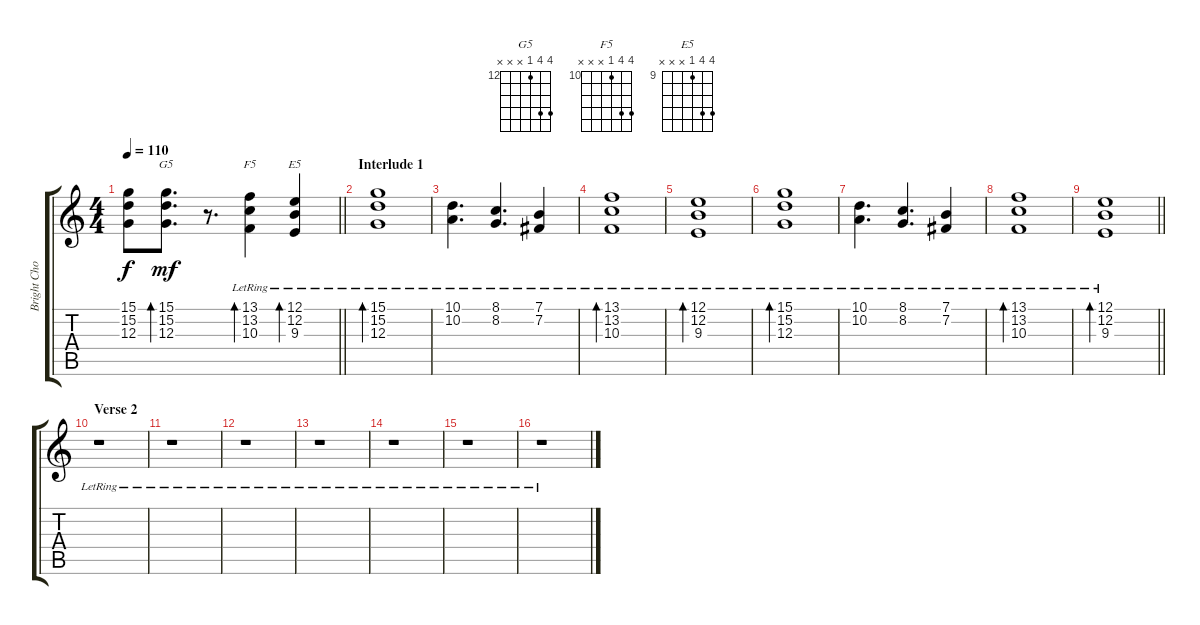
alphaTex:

\track ("Bright Chords" "Bright Cho") {instrument vibraphone}
\staff {score tabs}
\tuning (E4 B3 G3 D3 A2 E2) {hide}
\chord ("G5" 15 15 12 x x x) {firstfret 12}
\chord ("F5" 13 13 10 x x x) {firstfret 10}
\chord ("E5" 12 12 9 x x x) {firstfret 9}
\ts (4 4)
\tempo 110
\clef g2
\barLineRight lightlight
\ks c
(15.1{t} 15.2{t} 12.3{t}).8{dy f} (15.1 15.2 12.3).8{d bd 30 ch "G5" dy mf} r.8{d} (13.1{lr} 13.2{lr} 10.3{lr}).4{bd 30 ch "F5"} (12.1{lr} 12.2{lr} 9.3{lr}).4{bd 30 ch "E5"} |
\section ("" "Interlude 1")
(15.1{lr} 15.2{lr} 12.3{lr}).1{bd 30} |
(10.1{lr} 10.2{lr}).4{d} (8.1{lr} 8.2{lr}).4{d} (7.1{lr} 7.2{lr}).4 |
(13.1{lr} 13.2{lr} 10.3{lr}).1{bd 30} |
(12.1{lr} 12.2{lr} 9.3{lr}).1{bd 30} |
(15.1{lr} 15.2{lr} 12.3{lr}).1{bd 30} |
(10.1{lr} 10.2{lr}).4{d} (8.1{lr} 8.2{lr}).4{d} (7.1{lr} 7.2{lr}).4 |
(13.1{lr} 13.2{lr} 10.3{lr}).1{bd 30} |
\barLineRight lightlight
(12.1{lr} 12.2{lr} 9.3{lr}).1{bd 30} |
\section ("" "Verse 2")
r.1 |
r.1 |
r.1 |
r.1 |
r.1 |
r.1 |
r.1
